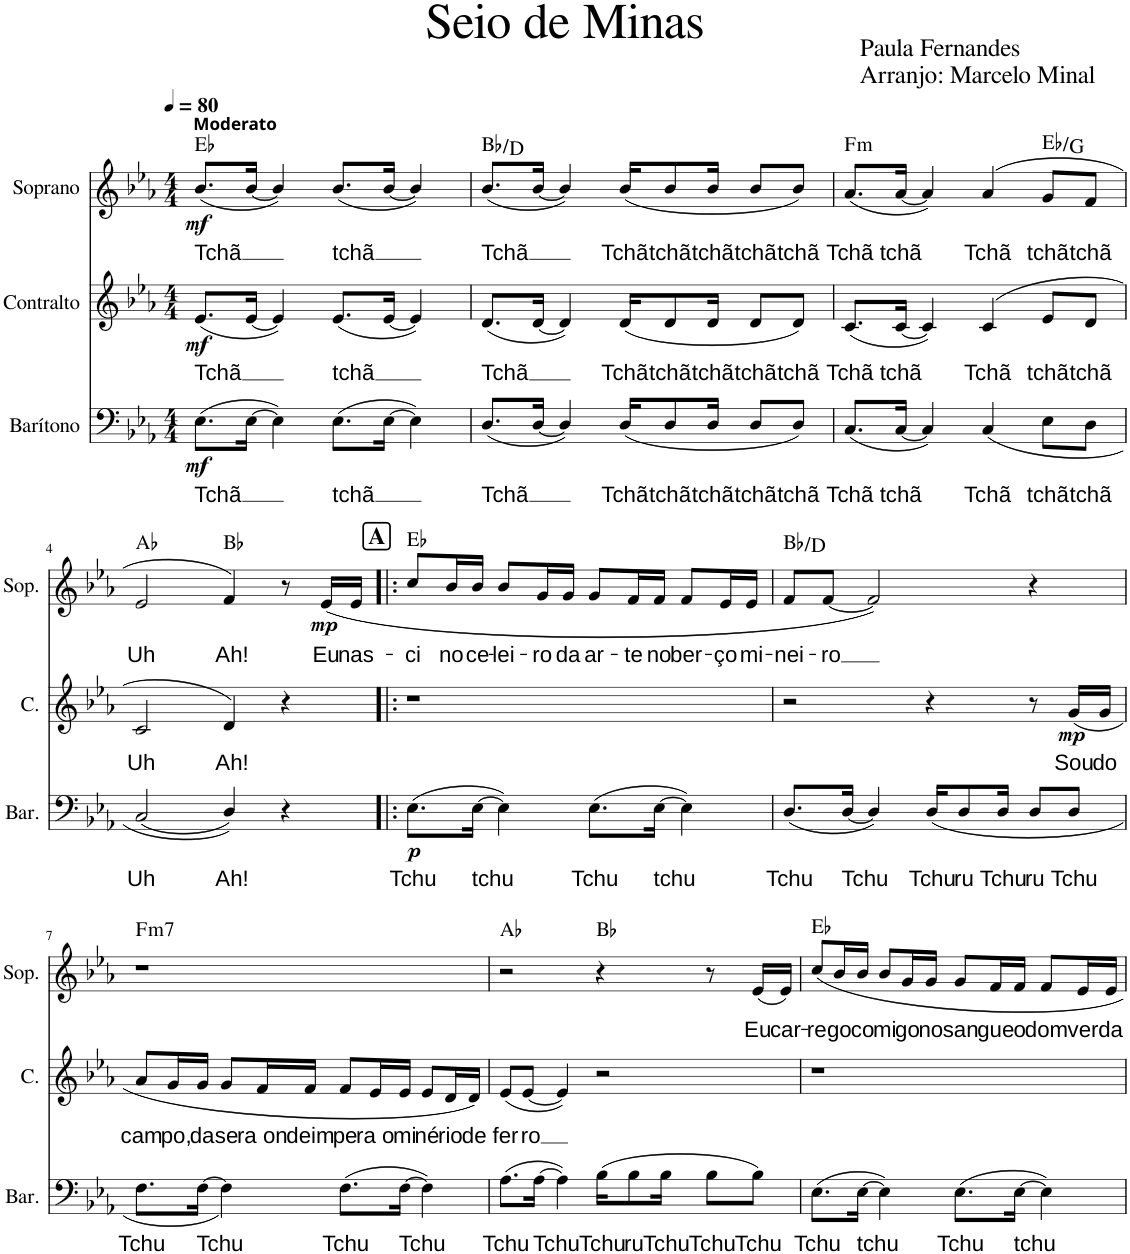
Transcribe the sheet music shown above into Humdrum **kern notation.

**kern	**text	**dynam	**kern	**text	**dynam	**kern	**text	**dynam	**harte
*part3	*part3	*part3	*part2	*part2	*part2	*part1	*part1	*part1	*part1
*staff3	*staff3	*staff3	*staff2	*staff2	*staff2	*staff1	*staff1	*staff1	*
*I"Barítono	*	*	*I"Contralto	*	*	*I"Soprano	*	*	*
*I'Bar.	*	*	*I'C.	*	*	*I'Sop.	*	*	*
*clefF4	*	*	*clefG2	*	*	*clefG2	*	*	*
*k[b-e-a-]	*	*	*k[b-e-a-]	*	*	*k[b-e-a-]	*	*	*
*M4/4	*	*	*M4/4	*	*	*M4/4	*	*	*
*MM80	*	*	*MM80	*	*	*MM80	*	*	*
=1	=1	=1	=1	=1	=1	=1	=1	=1	=1
!	!	!	!	!	!	!LO:TX:a:B:t=Moderato	!	!	!
!	!LO:LY:b	!LO:DY:b	!	!LO:LY:b	!LO:DY:b	!	!LO:LY:b	!LO:DY:b	!
(>8.E-\L	Tchã	mf	(<8.e-/L	Tchã	mf	(<8.b-/L	Tchã	mf	Eb:maj
[>16E-\Jk	.	.	[<16e-/Jk	.	.	[<16b-/Jk	.	.	.
4E-\])	.	.	4e-/])	.	.	4b-/])	.	.	.
!	!LO:LY:b	!	!	!LO:LY:b	!	!	!LO:LY:b	!	!
(>8.E-\L	tchã	.	(<8.e-/L	tchã	.	(<8.b-/L	tchã	.	.
[>16E-\Jk	.	.	[<16e-/Jk	.	.	[<16b-/Jk	.	.	.
4E-\])	.	.	4e-/])	.	.	4b-/])	.	.	.
=2	=2	=2	=2	=2	=2	=2	=2	=2	=2
!	!LO:LY:b	!	!	!LO:LY:b	!	!	!LO:LY:b	!	!
(<8.D/L	Tchã	.	(<8.d/L	Tchã	.	(<8.b-/L	Tchã	.	Bb:maj/3
[<16D/Jk	.	.	[<16d/Jk	.	.	[<16b-/Jk	.	.	.
4D/])	.	.	4d/])	.	.	4b-/])	.	.	.
!	!LO:LY:b	!	!	!LO:LY:b	!	!	!LO:LY:b	!	!
(<16D/KL	Tchã	.	(<16d/KL	Tchã	.	(<16b-/KL	Tchã	.	.
!	!LO:LY:b	!	!	!LO:LY:b	!	!	!LO:LY:b	!	!
8D/	tchã	.	8d/	tchã	.	8b-/	tchã	.	.
!	!LO:LY:b	!	!	!LO:LY:b	!	!	!LO:LY:b	!	!
16D/Jk	tchã	.	16d/Jk	tchã	.	16b-/Jk	tchã	.	.
!	!LO:LY:b	!	!	!LO:LY:b	!	!	!LO:LY:b	!	!
8D/L	tchã	.	8d/L	tchã	.	8b-/L	tchã	.	.
!	!LO:LY:b	!	!	!LO:LY:b	!	!	!LO:LY:b	!	!
8D/J)	tchã	.	8d/J)	tchã	.	8b-/J)	tchã	.	.
=3	=3	=3	=3	=3	=3	=3	=3	=3	=3
!	!LO:LY:b	!	!	!LO:LY:b	!	!	!LO:LY:b	!	!LO:H:kt=m
(<8.C/L	Tchã	.	(<8.c/L	Tchã	.	(<8.a-/L	Tchã	.	F:min
!	!LO:LY:b	!	!	!LO:LY:b	!	!	!LO:LY:b	!	!
[<16C/Jk	tchã	.	[<16c/Jk	tchã	.	[<16a-/Jk	tchã	.	.
4C/])	.	.	4c/])	.	.	4a-/])	.	.	.
!	!LO:LY:b	!	!	!LO:LY:b	!	!	!LO:LY:b	!	!
(<4C/	Tchã	.	(>4c/	Tchã	.	(>4a-/	Tchã	.	.
!	!LO:LY:b	!	!	!LO:LY:b	!	!	!LO:LY:b	!	!
8E-\L	tchã	.	8e-/L	tchã	.	8g/L	tchã	.	Eb:maj/3
!	!LO:LY:b	!	!	!LO:LY:b	!	!	!LO:LY:b	!	!
8D\J	tchã	.	8d/J	tchã	.	8f/J	tchã	.	.
!!LO:LB:g=z
=4	=4	=4	=4	=4	=4	=4	=4	=4	=4
!	!LO:LY:b	!	!	!LO:LY:b	!	!	!LO:LY:b	!	!
(<2C/	Uh	.	2c/	Uh	.	2e-/	Uh	.	Ab:maj
!	!LO:LY:b	!	!	!LO:LY:b	!	!	!LO:LY:b	!	!
4D/))	Ah!	.	4d/)	Ah!	.	4f/)	Ah!	.	Bb:maj
4r	.	.	4r	.	.	8r	.	.	.
!	!	!	!	!	!	!	!LO:LY:b	!LO:DY:b	!
.	.	.	.	.	.	(<16e-/LL	Eu	mp	.
!	!	!	!	!	!	!	!LO:LY:b	!	!
.	.	.	.	.	.	16e-/JJ	nas-	.	.
!!LO:REH:place=s1:a:B:cj:fs=14:t=A
=5!|:	=5!|:	=5!|:	=5!|:	=5!|:	=5!|:	=5!|:	=5!|:	=5!|:	=5!|:
!	!LO:LY:b	!LO:DY:b	!	!	!	!	!LO:LY:b	!	!
(>8.E-\L	Tchu	p	1r	.	.	8cc/L	-ci	.	Eb:maj
!	!	!	!	!	!	!	!LO:LY:b	!	!
.	.	.	.	.	.	16b-/L	no	.	.
!	!LO:LY:b	!	!	!	!	!	!LO:LY:b	!	!
[>16E-\Jk	tchu	.	.	.	.	16b-/JJ	ce-	.	.
!	!	!	!	!	!	!	!LO:LY:b	!	!
4E-\])	.	.	.	.	.	8b-/L	-lei-	.	.
!	!	!	!	!	!	!	!LO:LY:b	!	!
.	.	.	.	.	.	16g/L	-ro	.	.
!	!	!	!	!	!	!	!LO:LY:b	!	!
.	.	.	.	.	.	16g/JJ	da	.	.
!	!LO:LY:b	!	!	!	!	!	!LO:LY:b	!	!
(>8.E-\L	Tchu	.	.	.	.	8g/L	ar-	.	.
!	!	!	!	!	!	!	!LO:LY:b	!	!
.	.	.	.	.	.	16f/L	-te	.	.
!	!LO:LY:b	!	!	!	!	!	!LO:LY:b	!	!
[>16E-\Jk	tchu	.	.	.	.	16f/JJ	no	.	.
!	!	!	!	!	!	!	!LO:LY:b	!	!
4E-\])	.	.	.	.	.	8f/L	ber-	.	.
!	!	!	!	!	!	!	!LO:LY:b	!	!
.	.	.	.	.	.	16e-/L	-ço	.	.
!	!	!	!	!	!	!	!LO:LY:b	!	!
.	.	.	.	.	.	16e-/JJ	mi-	.	.
=6	=6	=6	=6	=6	=6	=6	=6	=6	=6
!	!LO:LY:b	!	!	!	!	!	!LO:LY:b	!	!
(<8.D/L	Tchu	.	2r	.	.	8f/L	-nei-	.	Bb:maj/3
!	!	!	!	!	!	!	!LO:LY:b	!	!
.	.	.	.	.	.	[<8f/J	-ro	.	.
!	!LO:LY:b	!	!	!	!	!	!	!	!
[<16D/Jk	Tchu	.	.	.	.	.	.	.	.
4D/])	.	.	.	.	.	2f/])	.	.	.
!	!LO:LY:b	!	!	!	!	!	!	!	!
(<16D/KL	Tchu-	.	4r	.	.	.	.	.	.
!	!LO:LY:b	!	!	!	!	!	!	!	!
8D/	-ru	.	.	.	.	.	.	.	.
!	!LO:LY:b	!	!	!	!	!	!	!	!
16D/Jk	Tchu-	.	.	.	.	.	.	.	.
!	!LO:LY:b	!	!	!	!	!	!	!	!
8D/L	-ru	.	8r	.	.	4r	.	.	.
!	!LO:LY:b	!	!	!LO:LY:b	!LO:DY:b	!	!	!	!
8D/J	Tchu	.	(<16g/LL	Sou	mp	.	.	.	.
!	!	!	!	!LO:LY:b	!	!	!	!	!
.	.	.	16g/JJ	do	.	.	.	.	.
!!LO:LB:g=z
=7	=7	=7	=7	=7	=7	=7	=7	=7	=7
!	!LO:LY:b	!	!	!LO:LY:b	!	!	!	!	!LO:H:kt=m7
8.F\L	Tchu	.	8a-/L	cam-	.	1r	.	.	F:min7
!	!	!	!	!LO:LY:b	!	!	!	!	!
.	.	.	16g/L	-po,	.	.	.	.	.
!	!LO:LY:b	!	!	!LO:LY:b	!	!	!	!	!
[>16F\Jk	Tchu	.	16g/JJ	da	.	.	.	.	.
!	!	!	!	!LO:LY:b	!	!	!	!	!
4F\])	.	.	8g/L	se-	.	.	.	.	.
!	!	!	!	!LO:LY:b	!	!	!	!	!
.	.	.	16f/L	-ra on-	.	.	.	.	.
!	!	!	!	!LO:LY:b	!	!	!	!	!
.	.	.	16f/JJ	-deim-	.	.	.	.	.
!	!LO:LY:b	!	!	!LO:LY:b	!	!	!	!	!
(>8.F\L	Tchu	.	8f/L	-pe-	.	.	.	.	.
!	!	!	!	!LO:LY:b	!	!	!	!	!
.	.	.	16e-/L	-ra o	.	.	.	.	.
!	!LO:LY:b	!	!	!LO:LY:b	!	!	!	!	!
[>16F\Jk	Tchu	.	16e-/JJ	mi-	.	.	.	.	.
!	!	!	!	!LO:LY:b	!	!	!	!	!
4F\])	.	.	8e-/L	-né-	.	.	.	.	.
!	!	!	!	!LO:LY:b	!	!	!	!	!
.	.	.	16d/L	-rio	.	.	.	.	.
!	!	!	!	!LO:LY:b	!	!	!	!	!
.	.	.	16d/JJ)	de	.	.	.	.	.
=8	=8	=8	=8	=8	=8	=8	=8	=8	=8
!	!LO:LY:b	!	!	!LO:LY:b	!	!	!	!	!
(>8.A-\L	Tchu	.	(<8e-/L	fer-	.	2r	.	.	Ab:maj
!	!	!	!	!LO:LY:b	!	!	!	!	!
.	.	.	[<8e-/J	-ro	.	.	.	.	.
!	!LO:LY:b	!	!	!	!	!	!	!	!
[>16A-\Jk	Tchu	.	.	.	.	.	.	.	.
4A-\])	.	.	4e-/])	.	.	.	.	.	.
!	!LO:LY:b	!	!	!	!	!	!	!	!
(>16B-\KL	Tchu-	.	2r	.	.	4r	.	.	Bb:maj
!	!LO:LY:b	!	!	!	!	!	!	!	!
8B-\	-ru	.	.	.	.	.	.	.	.
!	!LO:LY:b	!	!	!	!	!	!	!	!
16B-\Jk	Tchu	.	.	.	.	.	.	.	.
!	!LO:LY:b	!	!	!	!	!	!	!	!
8B-\L	Tchu	.	.	.	.	8r	.	.	.
!	!LO:LY:b	!	!	!	!	!	!LO:LY:b	!	!
8B-\J)	Tchu	.	.	.	.	(<16e-/LL	Eu	.	.
!	!	!	!	!	!	!	!LO:LY:b	!	!
.	.	.	.	.	.	16e-/JJ)	car-	.	.
=9	=9	=9	=9	=9	=9	=9	=9	=9	=9
!	!LO:LY:b	!	!	!	!	!	!LO:LY:b	!	!
(>8.E-\L	Tchu	.	1r	.	.	8cc/L	-re-	.	Eb:maj
!	!	!	!	!	!	!	!LO:LY:b	!	!
.	.	.	.	.	.	16b-/L	-go	.	.
!	!LO:LY:b	!	!	!	!	!	!LO:LY:b	!	!
[>16E-\Jk	tchu	.	.	.	.	16b-/JJ	co-	.	.
!	!	!	!	!	!	!	!LO:LY:b	!	!
4E-\])	.	.	.	.	.	8b-/L	-mi-	.	.
!	!	!	!	!	!	!	!LO:LY:b	!	!
.	.	.	.	.	.	16g/L	-go	.	.
!	!	!	!	!	!	!	!LO:LY:b	!	!
.	.	.	.	.	.	16g/JJ	no	.	.
!	!LO:LY:b	!	!	!	!	!	!LO:LY:b	!	!
(>8.E-\L	Tchu	.	.	.	.	8g/L	san-	.	.
!	!	!	!	!	!	!	!LO:LY:b	!	!
.	.	.	.	.	.	16f/L	-gue	.	.
!	!LO:LY:b	!	!	!	!	!	!LO:LY:b	!	!
[>16E-\Jk	tchu	.	.	.	.	16f/JJ	o	.	.
!	!	!	!	!	!	!	!LO:LY:b	!	!
4E-\])	.	.	.	.	.	8f/L	dom	.	.
!	!	!	!	!	!	!	!LO:LY:b	!	!
.	.	.	.	.	.	16e-/L	ver-	.	.
!	!	!	!	!	!	!	!LO:LY:b	!	!
.	.	.	.	.	.	16e-/JJ	-da-	.	.
=	=	=	=	=	=	=	=	=	=
*-	*-	*-	*-	*-	*-	*-	*-	*-	*-
